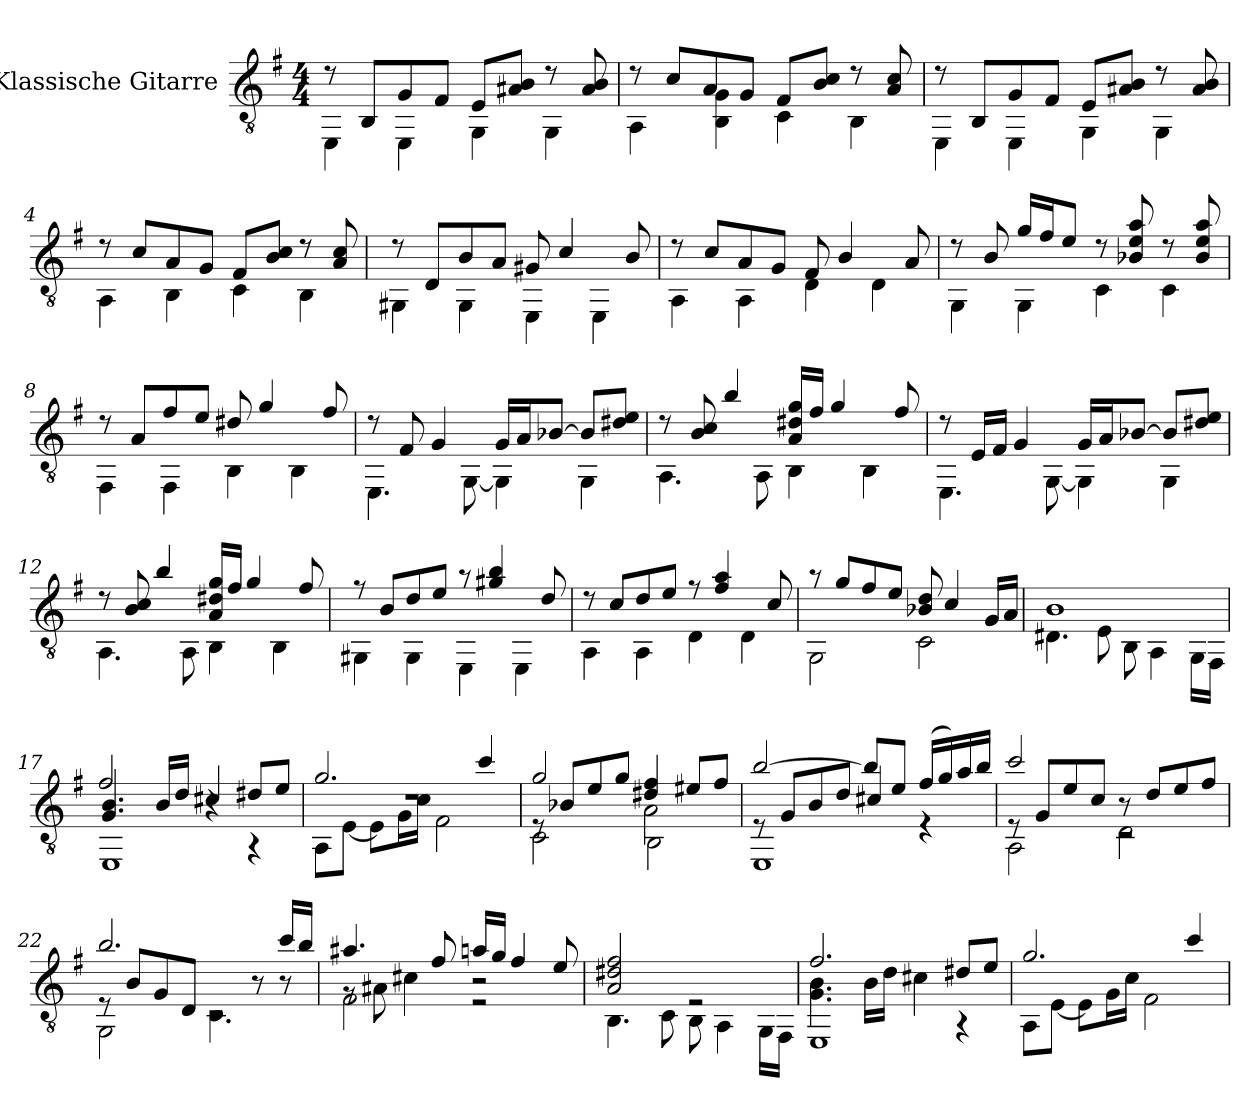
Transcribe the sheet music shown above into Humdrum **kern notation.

**kern
*part1
*staff1
*I"Klassische Gitarre
*I'Git.
*clefGv2
*k[f#]
*M4/4
*MM112
=1
*^
8r	4EE\
8BB/L	.
8G/	4EE\
8F#/J	.
8E/L	4GG\
8A#X/ 8B/J	.
8r	4GG\
8A#/ 8B/	.
=2	=2
8r	4AA\
8c/L	.
8A/	4BB\ 4G\
8G/J	.
8F#/L	4C\
8B/ 8c/J	.
8r	4BB\
8A/ 8c/	.
=3	=3
8r	4EE\
8BB/L	.
8G/	4EE\
8F#/J	.
8E/L	4GG\
8A#X/ 8B/J	.
8r	4GG\
8A#/ 8B/	.
!!LO:LB:g=z	!!
=4	=4
8r	4AA\
8c/L	.
8A/	4BB\
8G/J	.
8F#/L	4C\
8B/ 8c/J	.
8r	4BB\
8A/ 8c/	.
=5	=5
8r	4GG#X\
8D/L	.
8B/	4GG#\
8A/J	.
8G#X/	4EE\
4c/	.
.	4EE\
8B/	.
=6	=6
8r	4AA\
8c/L	.
8A/	4AA\
8G/J	.
8F#/	4D\
4B/	.
.	4D\
8A/	.
=7	=7
8r	4GG\
8B/	.
16g/LL	4GG\
16f#/J	.
8e/J	.
8r	4C\
8B-X/ 8e/ 8a/	.
8r	4C\
8B-/ 8e/ 8a/	.
!!LO:LB:g=z	!!
=8	=8
8r	4FF#\
8A/L	.
8f#/	4FF#\
8e/J	.
8d#X/	4BB\
4g/	.
.	4BB\
8f#/	.
=9	=9
8r	4.EE\
8F#/	.
4G/	.
.	[8GG\
16G/LL	4GG\]
16A/J	.
[8B-X/J	.
8B-/L]	4GG\
8d#X/ 8e/J	.
=10	=10
8r	4.AA\
8B/ 8c/	.
4b/	.
.	8AA\
16A/ 16d#X/ 16g/LL	4BB\
16f#/JJ	.
4g/	.
.	4BB\
8f#/	.
!!LO:LB:g=z	!!
=11	=11
8r	4.EE\
16E/LL	.
16F#/JJ	.
4G/	.
.	[8GG\
16G/LL	4GG\]
16A/J	.
[8B-X/J	.
8B-/L]	4GG\
8d#X/ 8e/J	.
=12	=12
8r	4.AA\
8B/ 8c/	.
4b/	.
.	8AA\
16A/ 16d#X/ 16g/LL	4BB\
16f#/JJ	.
4g/	.
.	4BB\
8f#/	.
=13	=13
8r	4GG#X\
8B/L	.
8d/	4GG#\
8e/J	.
8r	4EE\
4g#X/ 4b/	.
.	4EE\
8d/	.
=14	=14
8r	4AA\
8c/L	.
8d/	4AA\
8e/J	.
8r	4D\
4f#/ 4a/	.
.	4D\
8c/	.
!!LO:LB:g=z	!!
=15	=15
8r	2GG\
8g/L	.
8f#/	.
8e/J	.
8B-X/ 8d/	2C\
4c/	.
16G/LL	.
16A/JJ	.
=16	=16
1B	4.D#X\
.	8E\
.	8BB\
.	4AA\
.	16GG\LL
.	16FF#\JJ
*v	*v
=17
*MM63
*^
*	*^
4.G/ 4.B/	1EE	2f#/
16B/LL	.	.
16d/JJ	.	.
4c#X/	.	4r
4rAA	.	8d#X/L
.	.	8e/J
=18	=18	=18
2.g/	8AA\L	1r
.	[8E\J	.
.	8E\L]	.
.	16G\L	.
.	16c\JJ	.
.	2F#\	.
4cc/	.	.
=19	=19	=19
2g/	2C\	8rE
.	.	8B-X/L
.	.	8e/
.	.	8g/J
2A\	2BB\	4d#X/ 4f#/
.	.	8e#X/L
.	.	8f#/J
!!LO:LB:g=z	!!	!!
=20	=20	=20
[2b/	1EE	8rE
.	.	8G/L
.	.	8B/
.	.	8d/J
8b/L]	.	4c#X/
8e/J	.	.
(16f#/LL	.	4rE
16g/)	.	.
16a/	.	.
16b/JJ	.	.
=21	=21	=21
2cc/	2AA\	8rE
.	.	8G/L
.	.	8e/
.	.	8c/J
8r	2D\	2rC
8d/L	.	.
8e/	.	.
8f#/J	.	.
=22	=22	=22
2.b/	2GG\	8rE
.	.	8B/L
.	.	8G/
.	.	8D/J
.	4.C\	2rC
8r	.	.
16cc/LL	8r	.
16b/JJ	.	.
=23	=23	=23
4.a#X/	2F#\	8rG
.	.	8A#X\
.	.	4c#X\
8f#/	.	.
16an/LL	2r	2rE
16g/JJ	.	.
4f#/	.	.
8e/	.	.
*	*v	*v
!!LO:LB:g=z
=24	=24
2A/ 2d#X/ 2f#/	4.BB\
.	8C\
2rE	8BB\
.	4AA\
.	16GG\LL
.	16FF#\JJ
=25	=25
*	*^
2.f#/	1EE	4.G\ 4.B\
.	.	16B\LL
.	.	16d\JJ
.	.	4c#X\
8d#X/L	.	4rAA
8e/J	.	.
*	*v	*v
=26	=26
2.g/	8AA\L
.	[8E\J
.	8E\L]
.	16G\L
.	16c\JJ
.	2F#\
4cc/	.
*v	*v
=
*-
